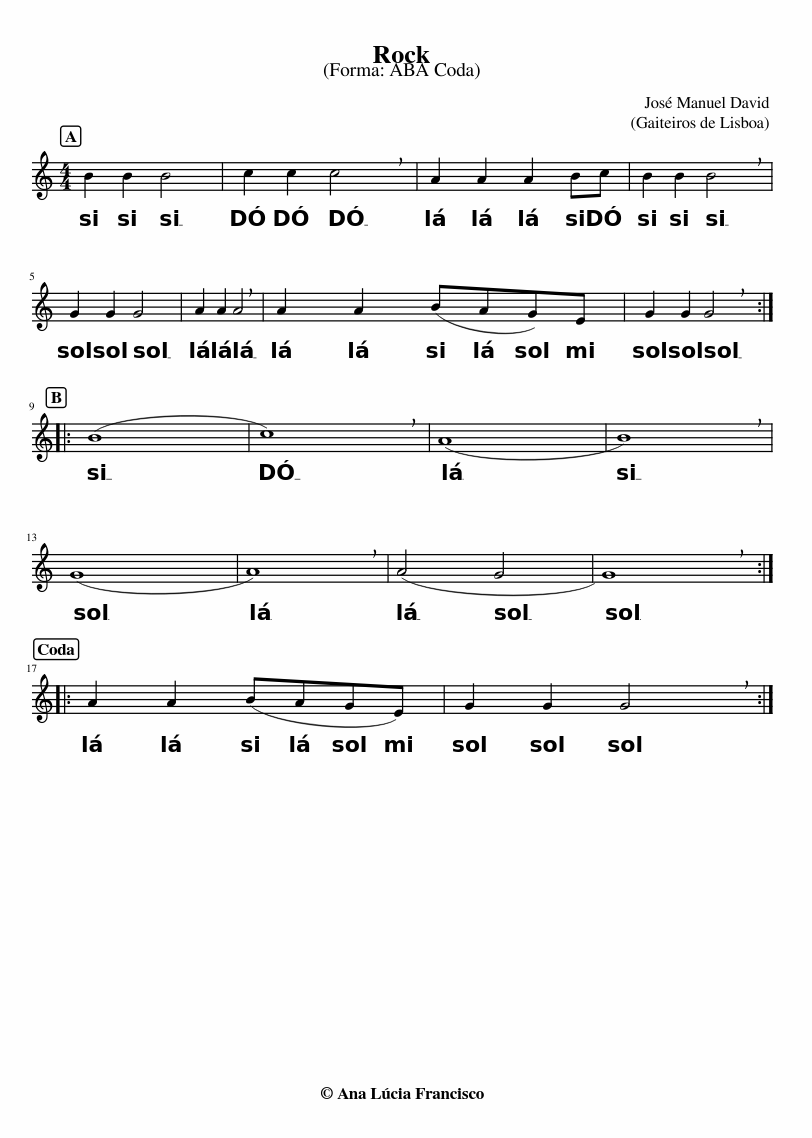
X:1
L:1/8
M:4/4
I:linebreak $
K:C
V:1 treble
V:1
 B2 B2 B4 | c2 c2 !breath!c4 | A2 A2 A2 Bc | B2 B2 !breath!B4 |$ G2 G2 G4 | %5
 A2 A2 !breath!A4 | A2 A2 (BA)GE | G2 G2 !breath!G4 ::$ (B8 | !breath!c8) | %10
 (A8 | !breath!B8) |$ (G8 | !breath!A8) | (A4 G4) | %15
 !breath!G8 ::$ A2 A2 (BA)GE | G2 G2 !breath!G4 :| %18
